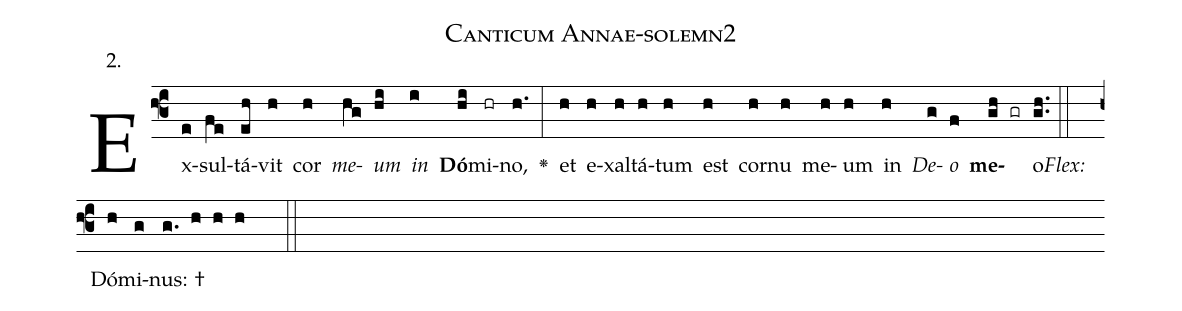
name: Canticum Annae-solemn2;
annotation: 2.;
%%
(f3)Ex(e)sul(fe)tá(eh)vit(h) cor(h) <i>me</i>(hg)<i>um</i>(hi) <i>in</i>(i) <b>Dó</b>(hi)mi(hr)no,(h.) <v>\greheightstar</v>(:) et(h) e(h)xal(h)tá(h)tum(h) est(h) cor(h)nu(h) me(h)um(h) in(h) <i>De</i>(g)<i>o</i>(f) <b>me</b>(gh gr)o.(gh..) (::)
<i>Flex:</i>()  Dó(h)mi(g)nus: †(g. h h h  ::)

%E(h) u(h) o(g) u(f) a(gh) e.(gh..) (::)
